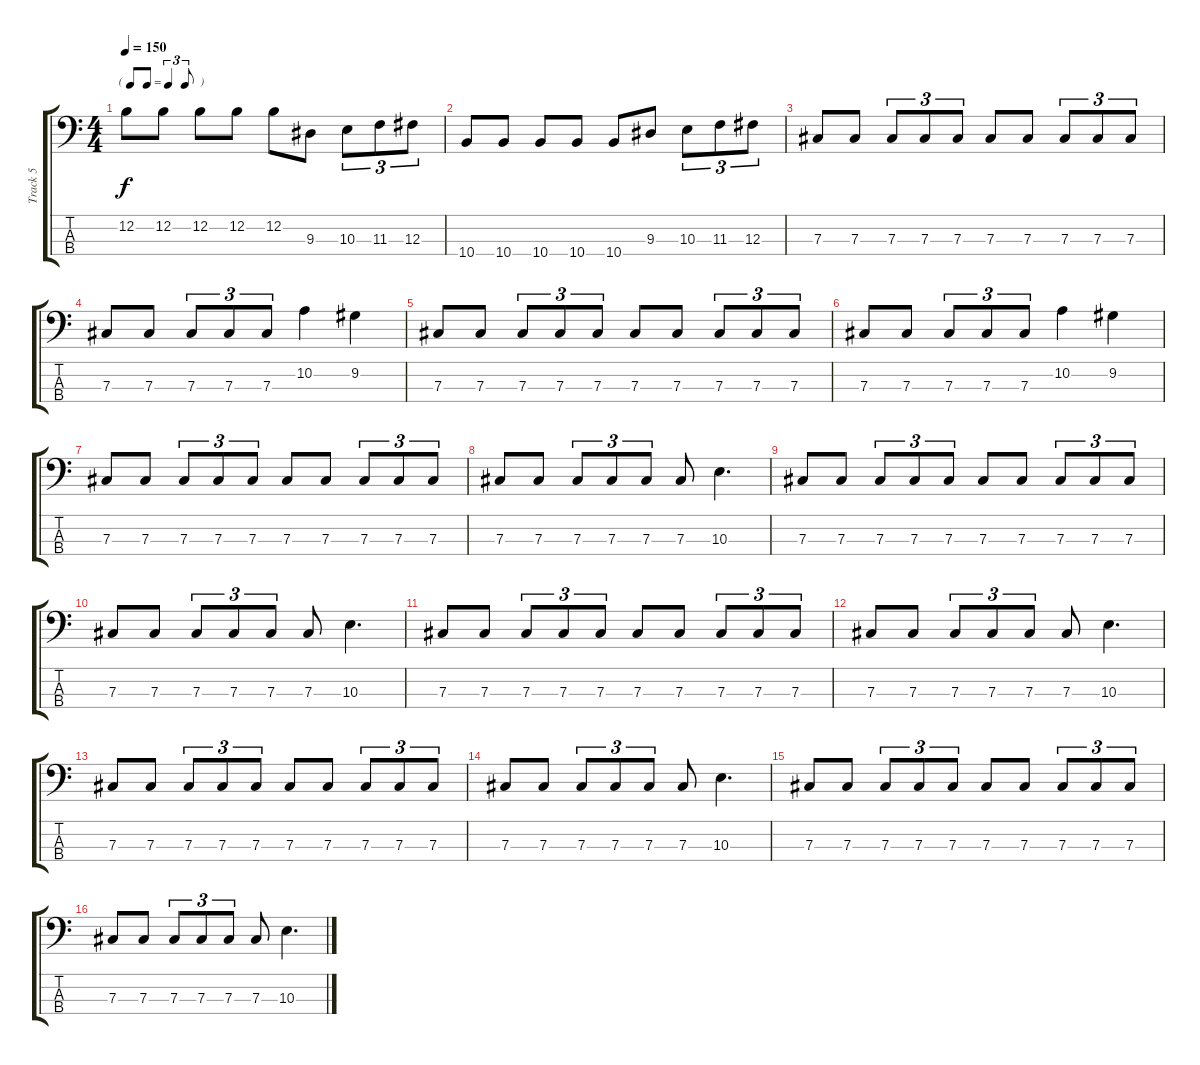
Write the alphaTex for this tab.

\track ("Track 5" "Track 5") {instrument electricbassfinger}
\staff {score tabs}
\tuning (E2 B1 Gb1 Db1) {hide}
\ts (4 4)
\tf triplet8th
\tempo 150
\clef f4
\ks c
12.2.8{dy f} 12.2.8 12.2.8 12.2.8 12.2.8 9.3.8 10.3.8{tu (3 2)} 11.3.8{tu (3 2)} 12.3.8{tu (3 2)} |
10.4.8 10.4.8 10.4.8 10.4.8 10.4.8 9.3.8 10.3.8{tu (3 2)} 11.3.8{tu (3 2)} 12.3.8{tu (3 2)} |
7.3.8{volume 16 instrument electricbassfinger} 7.3.8 7.3.8{tu (3 2)} 7.3.8{tu (3 2)} 7.3.8{tu (3 2)} 7.3.8 7.3.8 7.3.8{tu (3 2)} 7.3.8{tu (3 2)} 7.3.8{tu (3 2)} |
7.3.8 7.3.8 7.3.8{tu (3 2)} 7.3.8{tu (3 2)} 7.3.8{tu (3 2)} 10.2.4 9.2.4 |
7.3.8{volume 16} 7.3.8 7.3.8{tu (3 2)} 7.3.8{tu (3 2)} 7.3.8{tu (3 2)} 7.3.8 7.3.8 7.3.8{tu (3 2)} 7.3.8{tu (3 2)} 7.3.8{tu (3 2)} |
7.3.8 7.3.8 7.3.8{tu (3 2)} 7.3.8{tu (3 2)} 7.3.8{tu (3 2)} 10.2.4 9.2.4 |
7.3.8 7.3.8 7.3.8{tu (3 2)} 7.3.8{tu (3 2)} 7.3.8{tu (3 2)} 7.3.8 7.3.8 7.3.8{tu (3 2)} 7.3.8{tu (3 2)} 7.3.8{tu (3 2)} |
7.3.8 7.3.8 7.3.8{tu (3 2)} 7.3.8{tu (3 2)} 7.3.8{tu (3 2)} 7.3.8 10.3.4{d} |
7.3.8 7.3.8 7.3.8{tu (3 2)} 7.3.8{tu (3 2)} 7.3.8{tu (3 2)} 7.3.8 7.3.8 7.3.8{tu (3 2)} 7.3.8{tu (3 2)} 7.3.8{tu (3 2)} |
7.3.8 7.3.8 7.3.8{tu (3 2)} 7.3.8{tu (3 2)} 7.3.8{tu (3 2)} 7.3.8 10.3.4{d} |
7.3.8 7.3.8 7.3.8{tu (3 2)} 7.3.8{tu (3 2)} 7.3.8{tu (3 2)} 7.3.8 7.3.8 7.3.8{tu (3 2)} 7.3.8{tu (3 2)} 7.3.8{tu (3 2)} |
7.3.8 7.3.8 7.3.8{tu (3 2)} 7.3.8{tu (3 2)} 7.3.8{tu (3 2)} 7.3.8 10.3.4{d} |
7.3.8 7.3.8 7.3.8{tu (3 2)} 7.3.8{tu (3 2)} 7.3.8{tu (3 2)} 7.3.8 7.3.8 7.3.8{tu (3 2)} 7.3.8{tu (3 2)} 7.3.8{tu (3 2)} |
7.3.8 7.3.8 7.3.8{tu (3 2)} 7.3.8{tu (3 2)} 7.3.8{tu (3 2)} 7.3.8 10.3.4{d} |
7.3.8 7.3.8 7.3.8{tu (3 2)} 7.3.8{tu (3 2)} 7.3.8{tu (3 2)} 7.3.8 7.3.8 7.3.8{tu (3 2)} 7.3.8{tu (3 2)} 7.3.8{tu (3 2)} |
7.3.8 7.3.8 7.3.8{tu (3 2)} 7.3.8{tu (3 2)} 7.3.8{tu (3 2)} 7.3.8 10.3.4{d}
